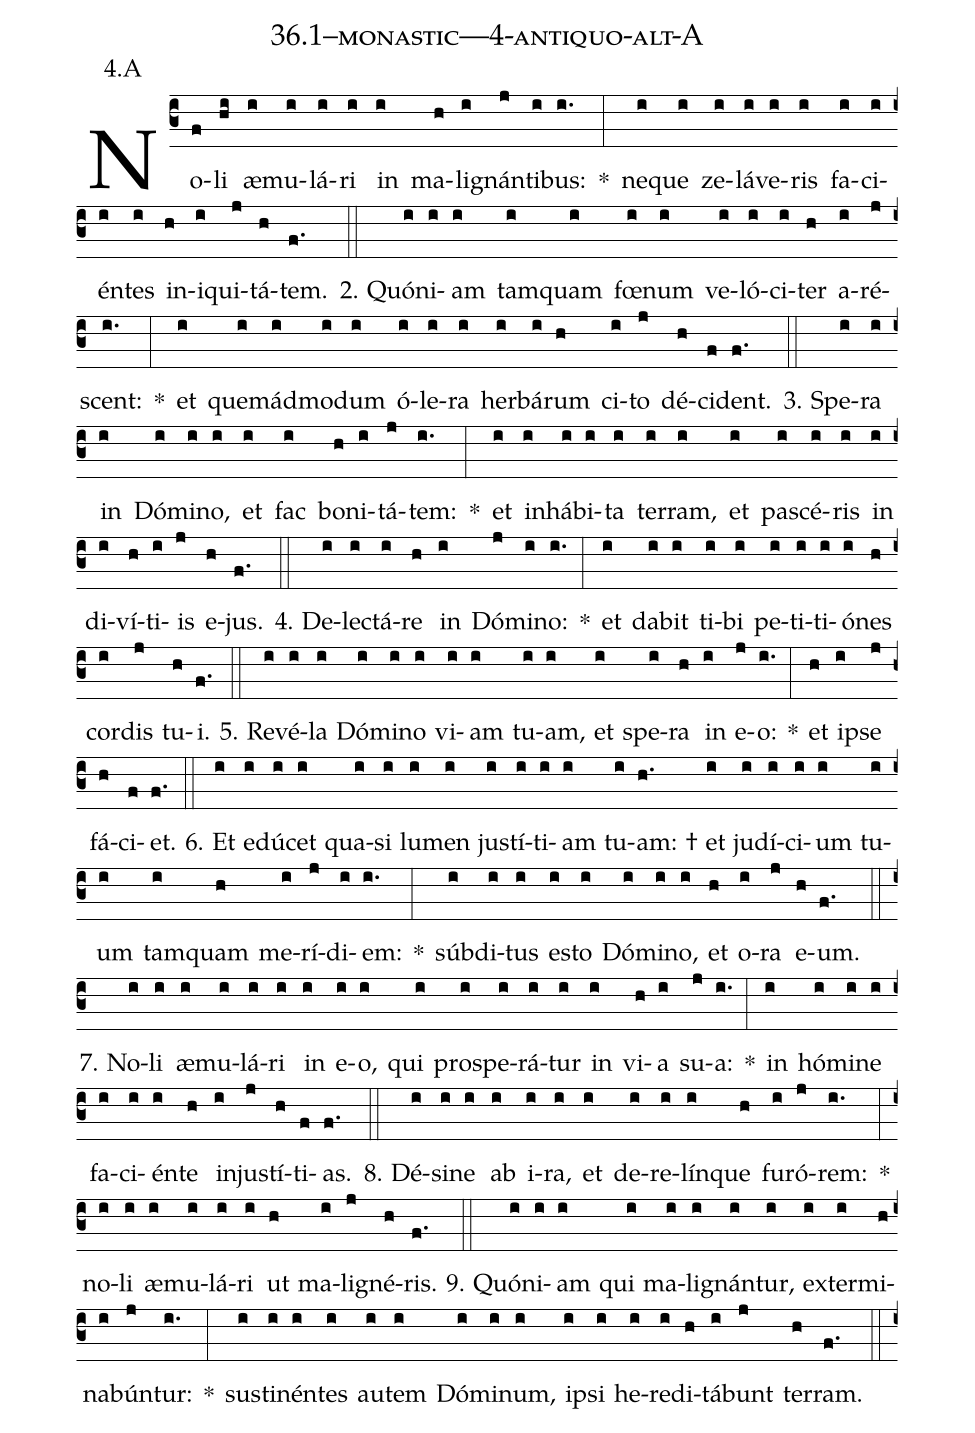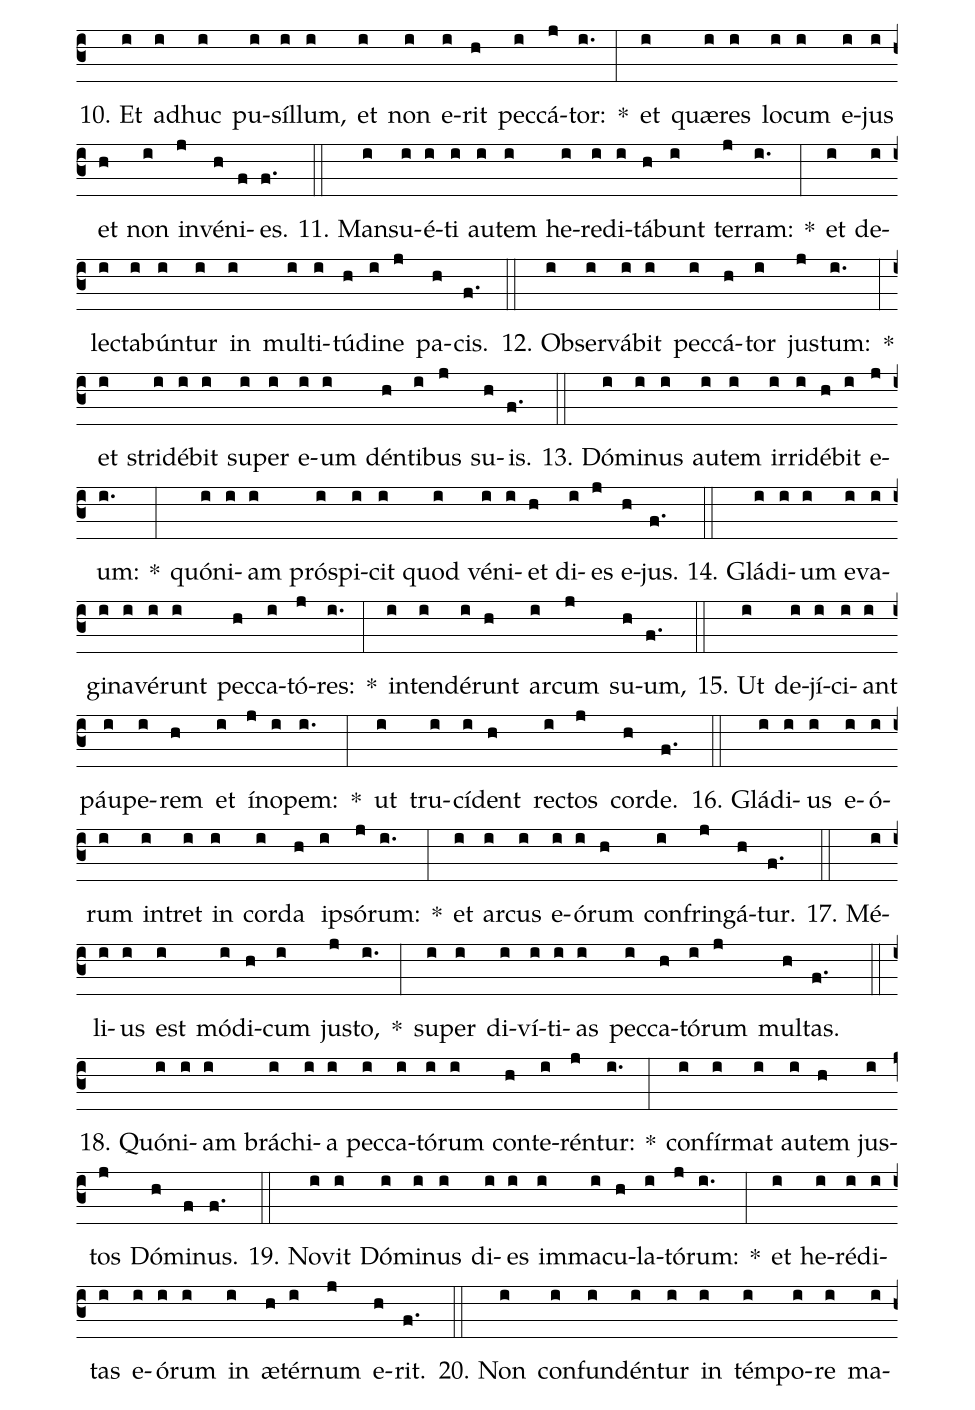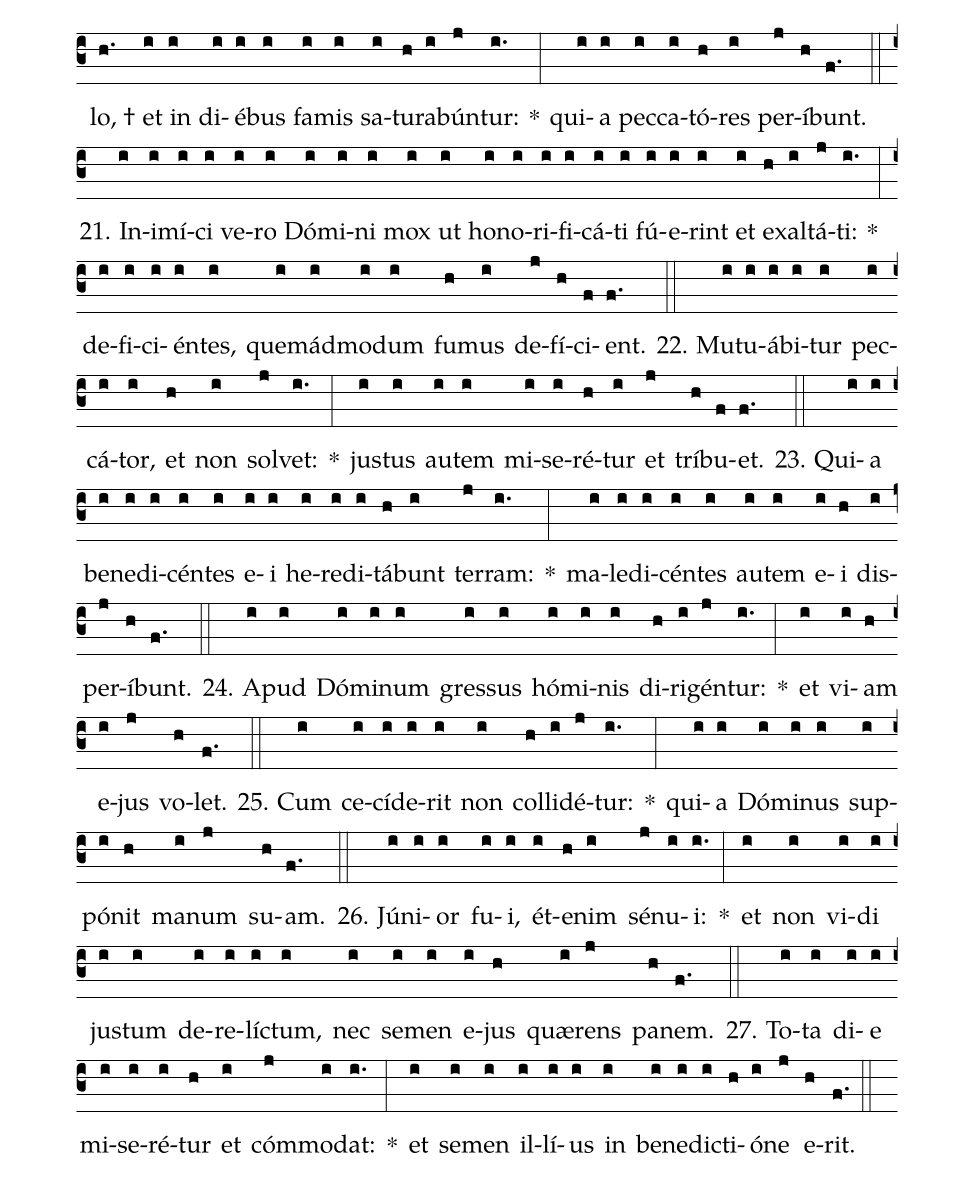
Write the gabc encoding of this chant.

name: 36.1--monastic---4-antiquo-alt-A;
annotation: 4.A;
%%
(c3)No(f)li(hi) æ(i)mu(i)lá(i)ri(i) in(i) ma(h)li(i)gnán(j)ti(i)bus:(i.) *(:) ne(i)que(i) ze(i)lá(i)ve(i)ris(i) fa(i)ci(i)én(i)tes(i) in(h)i(i)qui(j)tá(h)tem.(f.) (::)
2. Quón(i)i(i)am(i) tam(i)quam(i) fœ(i)num(i) ve(i)ló(i)ci(i)ter(h) a(i)ré(j)scent:(i.) *(:) et(i) quem(i)ád(i)mo(i)dum(i) ó(i)le(i)ra(i) her(i)bá(i)rum(h) ci(i)to(j) dé(h)ci(f)dent.(f.) (::)
3. Spe(i)ra(i) in(i) Dó(i)mi(i)no,(i) et(i) fac(i) bo(h)ni(i)tá(j)tem:(i.) *(:) et(i) in(i)há(i)bi(i)ta(i) ter(i)ram,(i) et(i) pa(i)scé(i)ris(i) in(i) di(i)ví(h)ti(i)is(j) e(h)jus.(f.) (::)
4. De(i)lec(i)tá(i)re(h) in(i) Dó(j)mi(i)no:(i.) *(:) et(i) da(i)bit(i) ti(i)bi(i) pe(i)ti(i)ti(i)ó(i)nes(h) cor(i)dis(j) tu(h)i.(f.) (::)
5. Re(i)vé(i)la(i) Dó(i)mi(i)no(i) vi(i)am(i) tu(i)am,(i) et(i) spe(i)ra(h) in(i) e(j)o:(i.) *(:) et(h) ip(i)se(j) fá(h)ci(f)et.(f.) (::)
6. Et(i) e(i)dú(i)cet(i) qua(i)si(i) lu(i)men(i) jus(i)tí(i)ti(i)am(i) tu(i)am: †(h.) et(i) ju(i)dí(i)ci(i)um(i) tu(i)um(i) tam(i)quam(h) me(i)rí(j)di(i)em:(i.) *(:) súb(i)di(i)tus(i) es(i)to(i) Dó(i)mi(i)no,(i) et(h) o(i)ra(j) e(h)um.(f.) (::)
7. No(i)li(i) æ(i)mu(i)lá(i)ri(i) in(i) e(i)o,(i) qui(i) pro(i)spe(i)rá(i)tur(i) in(i) vi(h)a(i) su(j)a:(i.) *(:) in(i) hó(i)mi(i)ne(i) fa(i)ci(i)én(i)te(h) in(i)jus(j)tí(h)ti(f)as.(f.) (::)
8. Dé(i)si(i)ne(i) ab(i) i(i)ra,(i) et(i) de(i)re(i)lín(i)que(h) fu(i)ró(j)rem:(i.) *(:) no(i)li(i) æ(i)mu(i)lá(i)ri(i) ut(h) ma(i)li(j)gné(h)ris.(f.) (::)
9. Quón(i)i(i)am(i) qui(i) ma(i)li(i)gnán(i)tur,(i) ex(i)ter(i)mi(h)na(i)bún(j)tur:(i.) *(:) sus(i)ti(i)nén(i)tes(i) au(i)tem(i) Dó(i)mi(i)num,(i) ip(i)si(i) he(i)re(i)di(h)tá(i)bunt(j) ter(h)ram.(f.) (::)
10. Et(i) ad(i)huc(i) pu(i)síl(i)lum,(i) et(i) non(i) e(i)rit(h) pec(i)cá(j)tor:(i.) *(:) et(i) quæ(i)res(i) lo(i)cum(i) e(i)jus(i) et(h) non(i) in(j)vé(h)ni(f)es.(f.) (::)
11. Man(i)su(i)é(i)ti(i) au(i)tem(i) he(i)re(i)di(i)tá(h)bunt(i) ter(j)ram:(i.) *(:) et(i) de(i)lec(i)ta(i)bún(i)tur(i) in(i) mul(i)ti(i)tú(h)di(i)ne(j) pa(h)cis.(f.) (::)
12. Ob(i)ser(i)vá(i)bit(i) pec(i)cá(h)tor(i) jus(j)tum:(i.) *(:) et(i) stri(i)dé(i)bit(i) su(i)per(i) e(i)um(i) dén(h)ti(i)bus(j) su(h)is.(f.) (::)
13. Dó(i)mi(i)nus(i) au(i)tem(i) ir(i)ri(i)dé(h)bit(i) e(j)um:(i.) *(:) quón(i)i(i)am(i) pró(i)spi(i)cit(i) quod(i) vé(i)ni(i)et(h) di(i)es(j) e(h)jus.(f.) (::)
14. Glá(i)di(i)um(i) e(i)va(i)gi(i)na(i)vé(i)runt(i) pec(h)ca(i)tó(j)res:(i.) *(:) in(i)ten(i)dé(i)runt(h) ar(i)cum(j) su(h)um,(f.) (::)
15. Ut(i) de(i)jí(i)ci(i)ant(i) páu(i)pe(i)rem(h) et(i) ín(j)o(i)pem:(i.) *(:) ut(i) tru(i)cí(i)dent(h) rec(i)tos(j) cor(h)de.(f.) (::)
16. Glá(i)di(i)us(i) e(i)ó(i)rum(i) in(i)tret(i) in(i) cor(i)da(h) ip(i)só(j)rum:(i.) *(:) et(i) ar(i)cus(i) e(i)ó(i)rum(h) con(i)frin(j)gá(h)tur.(f.) (::)
17. Mé(i)li(i)us(i) est(i) mó(i)di(h)cum(i) jus(j)to,(i.) *(:) su(i)per(i) di(i)ví(i)ti(i)as(i) pec(i)ca(h)tó(i)rum(j) mul(h)tas.(f.) (::)
18. Quón(i)i(i)am(i) brá(i)chi(i)a(i) pec(i)ca(i)tó(i)rum(i) con(h)te(i)rén(j)tur:(i.) *(:) con(i)fír(i)mat(i) au(i)tem(h) jus(i)tos(j) Dó(h)mi(f)nus.(f.) (::)
19. No(i)vit(i) Dó(i)mi(i)nus(i) di(i)es(i) im(i)ma(i)cu(h)la(i)tó(j)rum:(i.) *(:) et(i) he(i)ré(i)di(i)tas(i) e(i)ó(i)rum(i) in(i) æ(h)tér(i)num(j) e(h)rit.(f.) (::)
20. Non(i) con(i)fun(i)dén(i)tur(i) in(i) tém(i)po(i)re(i) ma(i)lo, †(h.) et(i) in(i) di(i)é(i)bus(i) fa(i)mis(i) sa(i)tu(h)ra(i)bún(j)tur:(i.) *(:) qui(i)a(i) pec(i)ca(i)tó(h)res(i) per(j)í(h)bunt.(f.) (::)
21. In(i)i(i)mí(i)ci(i) ve(i)ro(i) Dó(i)mi(i)ni(i) mox(i) ut(i) ho(i)no(i)ri(i)fi(i)cá(i)ti(i) fú(i)e(i)rint(i) et(i) ex(h)al(i)tá(j)ti:(i.) *(:) de(i)fi(i)ci(i)én(i)tes,(i) quem(i)ád(i)mo(i)dum(i) fu(h)mus(i) de(j)fí(h)ci(f)ent.(f.) (::)
22. Mu(i)tu(i)á(i)bi(i)tur(i) pec(i)cá(i)tor,(i) et(h) non(i) sol(j)vet:(i.) *(:) jus(i)tus(i) au(i)tem(i) mi(i)se(i)ré(h)tur(i) et(j) trí(h)bu(f)et.(f.) (::)
23. Qui(i)a(i) be(i)ne(i)di(i)cén(i)tes(i) e(i)i(i) he(i)re(i)di(i)tá(h)bunt(i) ter(j)ram:(i.) *(:) ma(i)le(i)di(i)cén(i)tes(i) au(i)tem(i) e(i)i(h) dis(i)per(j)í(h)bunt.(f.) (::)
24. A(i)pud(i) Dó(i)mi(i)num(i) gres(i)sus(i) hó(i)mi(i)nis(i) di(h)ri(i)gén(j)tur:(i.) *(:) et(i) vi(i)am(h) e(i)jus(j) vo(h)let.(f.) (::)
25. Cum(i) ce(i)cí(i)de(i)rit(i) non(i) col(h)li(i)dé(j)tur:(i.) *(:) qui(i)a(i) Dó(i)mi(i)nus(i) sup(i)pó(i)nit(h) ma(i)num(j) su(h)am.(f.) (::)
26. Jú(i)ni(i)or(i) fu(i)i,(i) ét(i)e(h)nim(i) sé(j)nu(i)i:(i.) *(:) et(i) non(i) vi(i)di(i) jus(i)tum(i) de(i)re(i)líc(i)tum,(i) nec(i) se(i)men(i) e(i)jus(h) quæ(i)rens(j) pa(h)nem.(f.) (::)
27. To(i)ta(i) di(i)e(i) mi(i)se(i)ré(i)tur(h) et(i) cóm(j)mo(i)dat:(i.) *(:) et(i) se(i)men(i) il(i)lí(i)us(i) in(i) be(i)ne(i)dic(i)ti(h)ó(i)ne(j) e(h)rit.(f.) (::)
